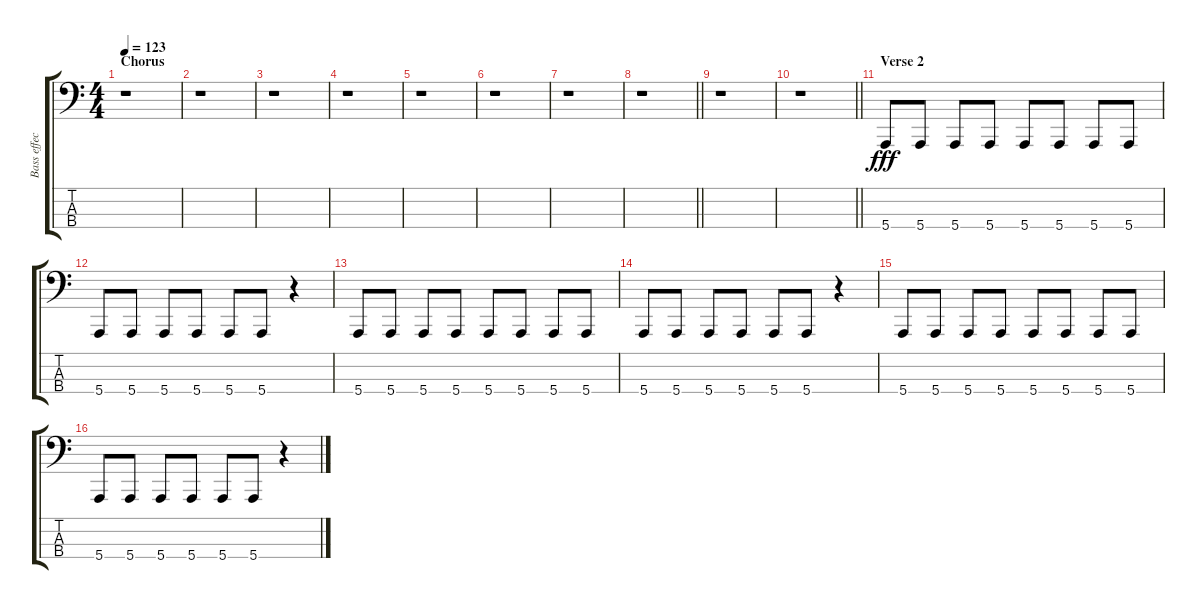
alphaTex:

\track ("Bass effect" "Bass effec") {instrument lead1square}
\staff {score tabs}
\tuning (G2 D2 A1 E1) {hide}
\ts (4 4)
\section ("" "Chorus")
\tempo 123
\clef f4
\ks c
r.1{dy fff} |
r.1 |
r.1 |
r.1 |
r.1 |
r.1 |
r.1 |
\barLineRight lightlight
r.1 |
r.1 |
\barLineRight lightlight
r.1 |
\section ("" "Verse 2")
5.4.8 5.4.8 5.4.8 5.4.8 5.4.8 5.4.8 5.4.8 5.4.8 |
5.4.8 5.4.8 5.4.8 5.4.8 5.4.8 5.4.8 r.4 |
5.4.8 5.4.8 5.4.8 5.4.8 5.4.8 5.4.8 5.4.8 5.4.8 |
5.4.8 5.4.8 5.4.8 5.4.8 5.4.8 5.4.8 r.4 |
5.4.8 5.4.8 5.4.8 5.4.8 5.4.8 5.4.8 5.4.8 5.4.8 |
5.4.8 5.4.8 5.4.8 5.4.8 5.4.8 5.4.8 r.4
